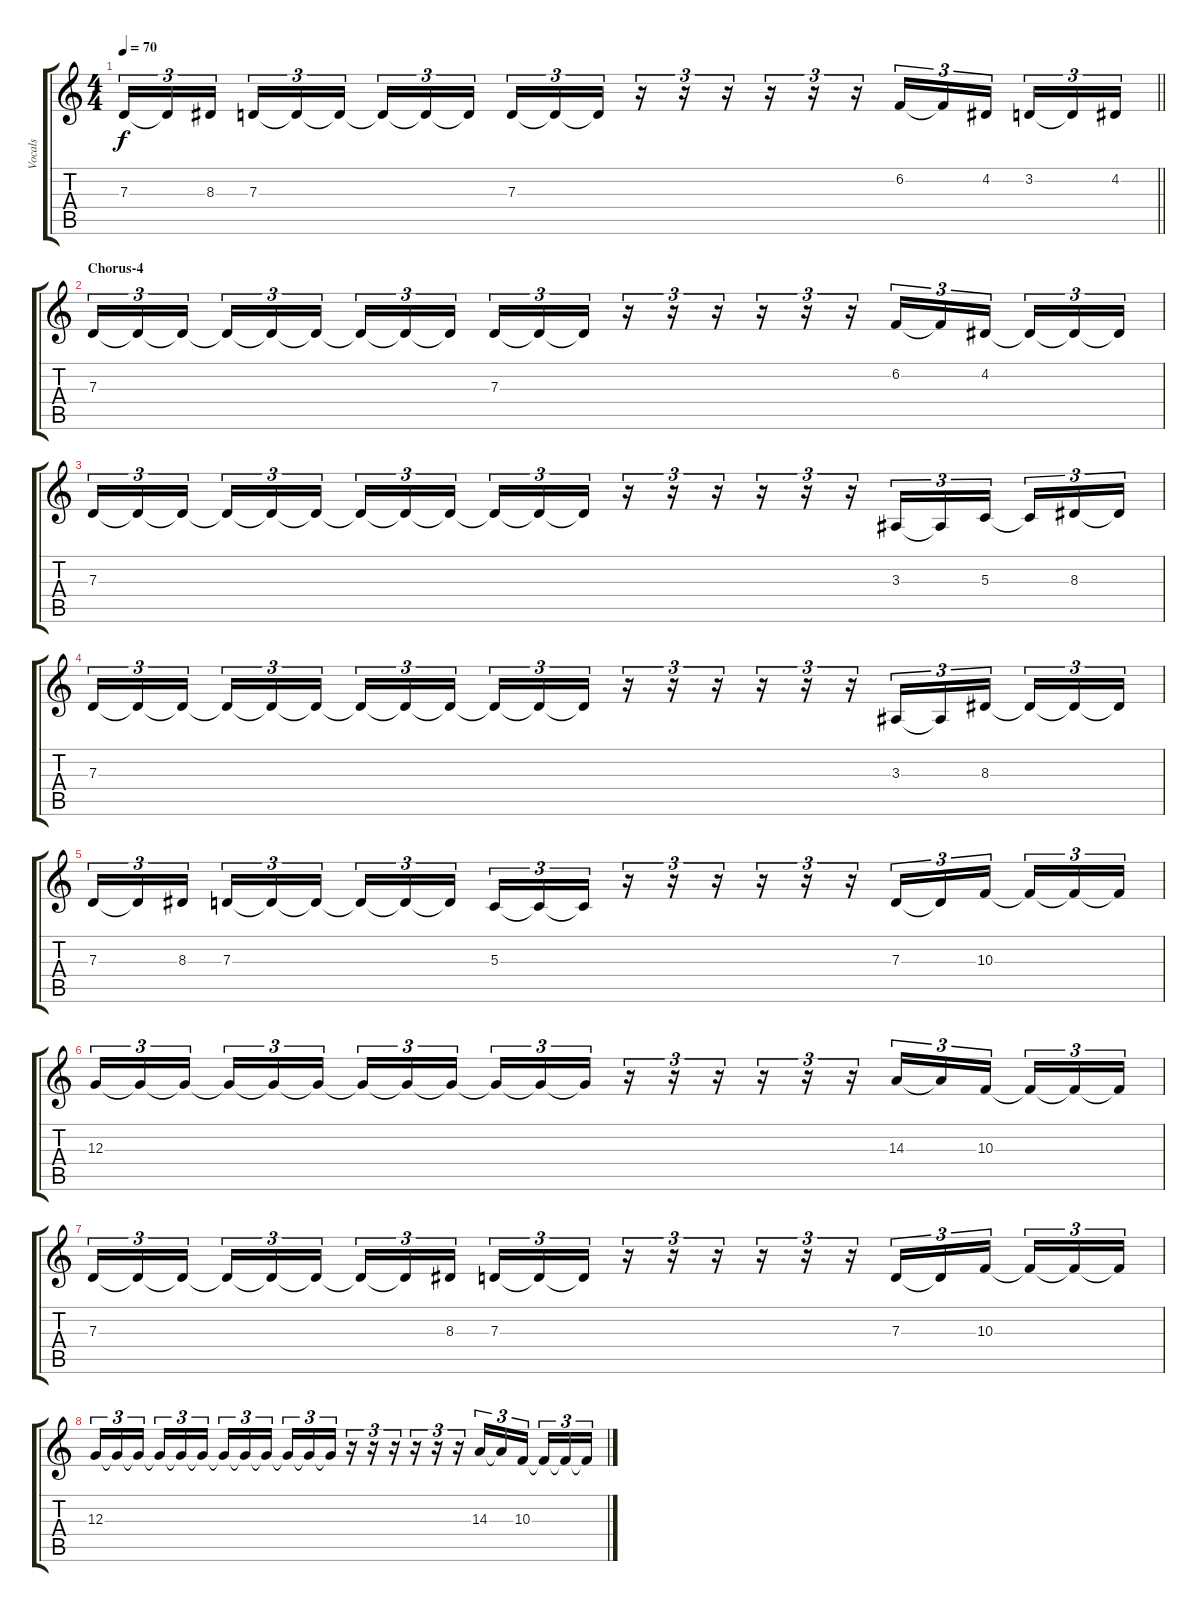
\track ("Vocals" "Vocals") {instrument lead6voice}
\staff {score tabs}
\tuning (E4 B3 G3 D3 A2 E2) {hide}
\ts (4 4)
\tempo 70
\clef g2
\barLineRight lightlight
\ks c
7.3.16{tu (3 2) dy f} 7.3{t}.16{tu (3 2)} 8.3.16{tu (3 2)} 7.3.16{tu (3 2)} 7.3{t}.16{tu (3 2)} 7.3{t}.16{tu (3 2)} 7.3{t}.16{tu (3 2)} 7.3{t}.16{tu (3 2)} 7.3{t}.16{tu (3 2)} 7.3.16{tu (3 2)} 7.3{t}.16{tu (3 2)} 7.3{t}.16{tu (3 2)} r.16{tu (3 2)} r.16{tu (3 2)} r.16{tu (3 2)} r.16{tu (3 2)} r.16{tu (3 2)} r.16{tu (3 2)} 6.2.16{tu (3 2)} 6.2{t}.16{tu (3 2)} 4.2.16{tu (3 2)} 3.2.16{tu (3 2)} 3.2{t}.16{tu (3 2)} 4.2.16{tu (3 2)} |
\section ("" "Chorus-4")
7.3.16{tu (3 2)} 7.3{t}.16{tu (3 2)} 7.3{t}.16{tu (3 2)} 7.3{t}.16{tu (3 2)} 7.3{t}.16{tu (3 2)} 7.3{t}.16{tu (3 2)} 7.3{t}.16{tu (3 2)} 7.3{t}.16{tu (3 2)} 7.3{t}.16{tu (3 2)} 7.3.16{tu (3 2)} 7.3{t}.16{tu (3 2)} 7.3{t}.16{tu (3 2)} r.16{tu (3 2)} r.16{tu (3 2)} r.16{tu (3 2)} r.16{tu (3 2)} r.16{tu (3 2)} r.16{tu (3 2)} 6.2.16{tu (3 2)} 6.2{t}.16{tu (3 2)} 4.2.16{tu (3 2)} 4.2{t}.16{tu (3 2)} 4.2{t}.16{tu (3 2)} 4.2{t}.16{tu (3 2)} |
7.3.16{tu (3 2)} 7.3{t}.16{tu (3 2)} 7.3{t}.16{tu (3 2)} 7.3{t}.16{tu (3 2)} 7.3{t}.16{tu (3 2)} 7.3{t}.16{tu (3 2)} 7.3{t}.16{tu (3 2)} 7.3{t}.16{tu (3 2)} 7.3{t}.16{tu (3 2)} 7.3{t}.16{tu (3 2)} 7.3{t}.16{tu (3 2)} 7.3{t}.16{tu (3 2)} r.16{tu (3 2)} r.16{tu (3 2)} r.16{tu (3 2)} r.16{tu (3 2)} r.16{tu (3 2)} r.16{tu (3 2)} 3.3.16{tu (3 2)} 3.3{t}.16{tu (3 2)} 5.3.16{tu (3 2)} 5.3{t}.16{tu (3 2)} 8.3.16{tu (3 2)} 8.3{t}.16{tu (3 2)} |
7.3.16{tu (3 2)} 7.3{t}.16{tu (3 2)} 7.3{t}.16{tu (3 2)} 7.3{t}.16{tu (3 2)} 7.3{t}.16{tu (3 2)} 7.3{t}.16{tu (3 2)} 7.3{t}.16{tu (3 2)} 7.3{t}.16{tu (3 2)} 7.3{t}.16{tu (3 2)} 7.3{t}.16{tu (3 2)} 7.3{t}.16{tu (3 2)} 7.3{t}.16{tu (3 2)} r.16{tu (3 2)} r.16{tu (3 2)} r.16{tu (3 2)} r.16{tu (3 2)} r.16{tu (3 2)} r.16{tu (3 2)} 3.3.16{tu (3 2)} 3.3{t}.16{tu (3 2)} 8.3.16{tu (3 2)} 8.3{t}.16{tu (3 2)} 8.3{t}.16{tu (3 2)} 8.3{t}.16{tu (3 2)} |
7.3.16{tu (3 2)} 7.3{t}.16{tu (3 2)} 8.3.16{tu (3 2)} 7.3.16{tu (3 2)} 7.3{t}.16{tu (3 2)} 7.3{t}.16{tu (3 2)} 7.3{t}.16{tu (3 2)} 7.3{t}.16{tu (3 2)} 7.3{t}.16{tu (3 2)} 5.3.16{tu (3 2)} 5.3{t}.16{tu (3 2)} 5.3{t}.16{tu (3 2)} r.16{tu (3 2)} r.16{tu (3 2)} r.16{tu (3 2)} r.16{tu (3 2)} r.16{tu (3 2)} r.16{tu (3 2)} 7.3.16{tu (3 2)} 7.3{t}.16{tu (3 2)} 10.3.16{tu (3 2)} 10.3{t}.16{tu (3 2)} 10.3{t}.16{tu (3 2)} 10.3{t}.16{tu (3 2)} |
12.3.16{tu (3 2)} 12.3{t}.16{tu (3 2)} 12.3{t}.16{tu (3 2)} 12.3{t}.16{tu (3 2)} 12.3{t}.16{tu (3 2)} 12.3{t}.16{tu (3 2)} 12.3{t}.16{tu (3 2)} 12.3{t}.16{tu (3 2)} 12.3{t}.16{tu (3 2)} 12.3{t}.16{tu (3 2)} 12.3{t}.16{tu (3 2)} 12.3{t}.16{tu (3 2)} r.16{tu (3 2)} r.16{tu (3 2)} r.16{tu (3 2)} r.16{tu (3 2)} r.16{tu (3 2)} r.16{tu (3 2)} 14.3.16{tu (3 2)} 14.3{t}.16{tu (3 2)} 10.3.16{tu (3 2)} 10.3{t}.16{tu (3 2)} 10.3{t}.16{tu (3 2)} 10.3{t}.16{tu (3 2)} |
7.3.16{tu (3 2)} 7.3{t}.16{tu (3 2)} 7.3{t}.16{tu (3 2)} 7.3{t}.16{tu (3 2)} 7.3{t}.16{tu (3 2)} 7.3{t}.16{tu (3 2)} 7.3{t}.16{tu (3 2)} 7.3{t}.16{tu (3 2)} 8.3.16{tu (3 2)} 7.3.16{tu (3 2)} 7.3{t}.16{tu (3 2)} 7.3{t}.16{tu (3 2)} r.16{tu (3 2)} r.16{tu (3 2)} r.16{tu (3 2)} r.16{tu (3 2)} r.16{tu (3 2)} r.16{tu (3 2)} 7.3.16{tu (3 2)} 7.3{t}.16{tu (3 2)} 10.3.16{tu (3 2)} 10.3{t}.16{tu (3 2)} 10.3{t}.16{tu (3 2)} 10.3{t}.16{tu (3 2)} |
12.3.16{tu (3 2)} 12.3{t}.16{tu (3 2)} 12.3{t}.16{tu (3 2)} 12.3{t}.16{tu (3 2)} 12.3{t}.16{tu (3 2)} 12.3{t}.16{tu (3 2)} 12.3{t}.16{tu (3 2)} 12.3{t}.16{tu (3 2)} 12.3{t}.16{tu (3 2)} 12.3{t}.16{tu (3 2)} 12.3{t}.16{tu (3 2)} 12.3{t}.16{tu (3 2)} r.16{tu (3 2)} r.16{tu (3 2)} r.16{tu (3 2)} r.16{tu (3 2)} r.16{tu (3 2)} r.16{tu (3 2)} 14.3.16{tu (3 2)} 14.3{t}.16{tu (3 2)} 10.3.16{tu (3 2)} 10.3{t}.16{tu (3 2)} 10.3{t}.16{tu (3 2)} 10.3{t}.16{tu (3 2)}
